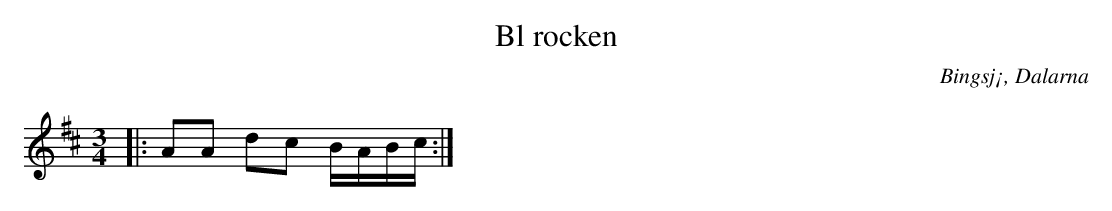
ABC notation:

X:1
T:Bl rocken
O:Bingsj¡, Dalarna
M:3/4
L:1/8
K:D
|:AA dc B/2A/2B/2c/2:|
